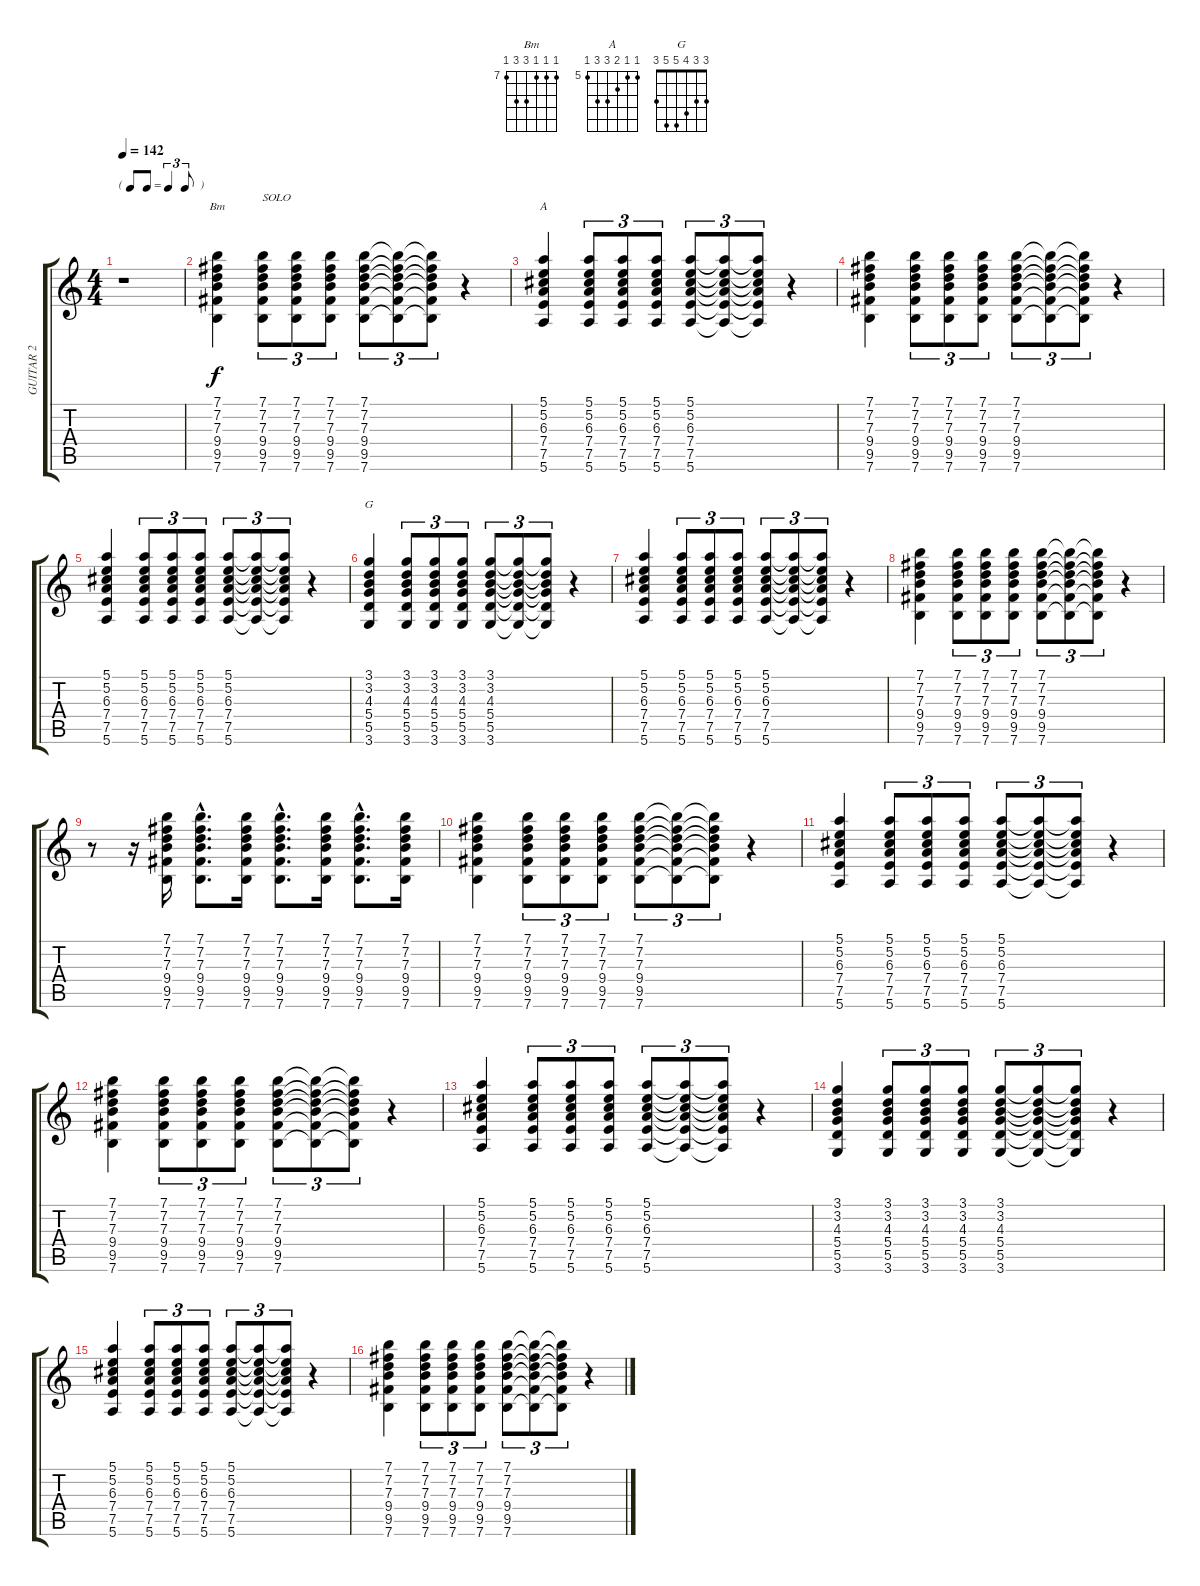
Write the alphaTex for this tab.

\track ("GUITAR 2" "GUITAR 2") {instrument electricguitarclean}
\staff {score tabs}
\tuning (E4 B3 G3 D3 A2 E2) {hide}
\chord ("Bm" 7 7 7 9 9 7) {firstfret 7}
\chord ("A" 5 5 6 7 7 5) {firstfret 5}
\chord ("G" 3 3 4 5 5 3)
\ts (4 4)
\tf triplet8th
\tempo 142
\clef g2
\ks c
r.1{dy f} |
(7.1 7.2 7.3 9.4 9.5 7.6).4{ch "Bm"} (7.1 7.2 7.3 9.4 9.5 7.6).8{tu (3 2) txt "SOLO"} (7.1 7.2 7.3 9.4 9.5 7.6).8{tu (3 2)} (7.1 7.2 7.3 9.4 9.5 7.6).8{tu (3 2)} (7.1 7.2 7.3 9.4 9.5 7.6).8{tu (3 2)} (7.1{t} 7.2{t} 7.3{t} 9.4{t} 9.5{t} 7.6{t}).8{tu (3 2)} (7.1{t} 7.2{t} 7.3{t} 9.4{t} 9.5{t} 7.6{t}).8{tu (3 2)} r.4 |
(5.1 5.2 6.3 7.4 7.5 5.6).4{ch "A"} (5.1 5.2 6.3 7.4 7.5 5.6).8{tu (3 2)} (5.1 5.2 6.3 7.4 7.5 5.6).8{tu (3 2)} (5.1 5.2 6.3 7.4 7.5 5.6).8{tu (3 2)} (5.1 5.2 6.3 7.4 7.5 5.6).8{tu (3 2)} (5.1{t} 5.2{t} 6.3{t} 7.4{t} 7.5{t} 5.6{t}).8{tu (3 2)} (5.1{t} 5.2{t} 6.3{t} 7.4{t} 7.5{t} 5.6{t}).8{tu (3 2)} r.4 |
(7.1 7.2 7.3 9.4 9.5 7.6).4 (7.1 7.2 7.3 9.4 9.5 7.6).8{tu (3 2)} (7.1 7.2 7.3 9.4 9.5 7.6).8{tu (3 2)} (7.1 7.2 7.3 9.4 9.5 7.6).8{tu (3 2)} (7.1 7.2 7.3 9.4 9.5 7.6).8{tu (3 2)} (7.1{t} 7.2{t} 7.3{t} 9.4{t} 9.5{t} 7.6{t}).8{tu (3 2)} (7.1{t} 7.2{t} 7.3{t} 9.4{t} 9.5{t} 7.6{t}).8{tu (3 2)} r.4 |
(5.1 5.2 6.3 7.4 7.5 5.6).4 (5.1 5.2 6.3 7.4 7.5 5.6).8{tu (3 2)} (5.1 5.2 6.3 7.4 7.5 5.6).8{tu (3 2)} (5.1 5.2 6.3 7.4 7.5 5.6).8{tu (3 2)} (5.1 5.2 6.3 7.4 7.5 5.6).8{tu (3 2)} (5.1{t} 5.2{t} 6.3{t} 7.4{t} 7.5{t} 5.6{t}).8{tu (3 2)} (5.1{t} 5.2{t} 6.3{t} 7.4{t} 7.5{t} 5.6{t}).8{tu (3 2)} r.4 |
(3.1 3.2 4.3 5.4 5.5 3.6).4{ch "G"} (3.1 3.2 4.3 5.4 5.5 3.6).8{tu (3 2)} (3.1 3.2 4.3 5.4 5.5 3.6).8{tu (3 2)} (3.1 3.2 4.3 5.4 5.5 3.6).8{tu (3 2)} (3.1 3.2 4.3 5.4 5.5 3.6).8{tu (3 2)} (3.1{t} 3.2{t} 4.3{t} 5.4{t} 5.5{t} 3.6{t}).8{tu (3 2)} (3.1{t} 3.2{t} 4.3{t} 5.4{t} 5.5{t} 3.6{t}).8{tu (3 2)} r.4 |
(5.1 5.2 6.3 7.4 7.5 5.6).4 (5.1 5.2 6.3 7.4 7.5 5.6).8{tu (3 2)} (5.1 5.2 6.3 7.4 7.5 5.6).8{tu (3 2)} (5.1 5.2 6.3 7.4 7.5 5.6).8{tu (3 2)} (5.1 5.2 6.3 7.4 7.5 5.6).8{tu (3 2)} (5.1{t} 5.2{t} 6.3{t} 7.4{t} 7.5{t} 5.6{t}).8{tu (3 2)} (5.1{t} 5.2{t} 6.3{t} 7.4{t} 7.5{t} 5.6{t}).8{tu (3 2)} r.4 |
(7.1 7.2 7.3 9.4 9.5 7.6).4 (7.1 7.2 7.3 9.4 9.5 7.6).8{tu (3 2)} (7.1 7.2 7.3 9.4 9.5 7.6).8{tu (3 2)} (7.1 7.2 7.3 9.4 9.5 7.6).8{tu (3 2)} (7.1 7.2 7.3 9.4 9.5 7.6).8{tu (3 2)} (7.1{t} 7.2{t} 7.3{t} 9.4{t} 9.5{t} 7.6{t}).8{tu (3 2)} (7.1{t} 7.2{t} 7.3{t} 9.4{t} 9.5{t} 7.6{t}).8{tu (3 2)} r.4 |
r.8 r.16 (7.1 7.2 7.3 9.4 9.5 7.6).16 (7.1{hac} 7.2{hac} 7.3{hac} 9.4{hac} 9.5{hac} 7.6{hac}).8{d} (7.1 7.2 7.3 9.4 9.5 7.6).16 (7.1{hac} 7.2{hac} 7.3{hac} 9.4{hac} 9.5{hac} 7.6{hac}).8{d} (7.1 7.2 7.3 9.4 9.5 7.6).16 (7.1{hac} 7.2{hac} 7.3{hac} 9.4{hac} 9.5{hac} 7.6{hac}).8{d} (7.1 7.2 7.3 9.4 9.5 7.6).16 |
(7.1 7.2 7.3 9.4 9.5 7.6).4 (7.1 7.2 7.3 9.4 9.5 7.6).8{tu (3 2)} (7.1 7.2 7.3 9.4 9.5 7.6).8{tu (3 2)} (7.1 7.2 7.3 9.4 9.5 7.6).8{tu (3 2)} (7.1 7.2 7.3 9.4 9.5 7.6).8{tu (3 2)} (7.1{t} 7.2{t} 7.3{t} 9.4{t} 9.5{t} 7.6{t}).8{tu (3 2)} (7.1{t} 7.2{t} 7.3{t} 9.4{t} 9.5{t} 7.6{t}).8{tu (3 2)} r.4 |
(5.1 5.2 6.3 7.4 7.5 5.6).4 (5.1 5.2 6.3 7.4 7.5 5.6).8{tu (3 2)} (5.1 5.2 6.3 7.4 7.5 5.6).8{tu (3 2)} (5.1 5.2 6.3 7.4 7.5 5.6).8{tu (3 2)} (5.1 5.2 6.3 7.4 7.5 5.6).8{tu (3 2)} (5.1{t} 5.2{t} 6.3{t} 7.4{t} 7.5{t} 5.6{t}).8{tu (3 2)} (5.1{t} 5.2{t} 6.3{t} 7.4{t} 7.5{t} 5.6{t}).8{tu (3 2)} r.4 |
(7.1 7.2 7.3 9.4 9.5 7.6).4 (7.1 7.2 7.3 9.4 9.5 7.6).8{tu (3 2)} (7.1 7.2 7.3 9.4 9.5 7.6).8{tu (3 2)} (7.1 7.2 7.3 9.4 9.5 7.6).8{tu (3 2)} (7.1 7.2 7.3 9.4 9.5 7.6).8{tu (3 2)} (7.1{t} 7.2{t} 7.3{t} 9.4{t} 9.5{t} 7.6{t}).8{tu (3 2)} (7.1{t} 7.2{t} 7.3{t} 9.4{t} 9.5{t} 7.6{t}).8{tu (3 2)} r.4 |
(5.1 5.2 6.3 7.4 7.5 5.6).4 (5.1 5.2 6.3 7.4 7.5 5.6).8{tu (3 2)} (5.1 5.2 6.3 7.4 7.5 5.6).8{tu (3 2)} (5.1 5.2 6.3 7.4 7.5 5.6).8{tu (3 2)} (5.1 5.2 6.3 7.4 7.5 5.6).8{tu (3 2)} (5.1{t} 5.2{t} 6.3{t} 7.4{t} 7.5{t} 5.6{t}).8{tu (3 2)} (5.1{t} 5.2{t} 6.3{t} 7.4{t} 7.5{t} 5.6{t}).8{tu (3 2)} r.4 |
(3.1 3.2 4.3 5.4 5.5 3.6).4 (3.1 3.2 4.3 5.4 5.5 3.6).8{tu (3 2)} (3.1 3.2 4.3 5.4 5.5 3.6).8{tu (3 2)} (3.1 3.2 4.3 5.4 5.5 3.6).8{tu (3 2)} (3.1 3.2 4.3 5.4 5.5 3.6).8{tu (3 2)} (3.1{t} 3.2{t} 4.3{t} 5.4{t} 5.5{t} 3.6{t}).8{tu (3 2)} (3.1{t} 3.2{t} 4.3{t} 5.4{t} 5.5{t} 3.6{t}).8{tu (3 2)} r.4 |
(5.1 5.2 6.3 7.4 7.5 5.6).4 (5.1 5.2 6.3 7.4 7.5 5.6).8{tu (3 2)} (5.1 5.2 6.3 7.4 7.5 5.6).8{tu (3 2)} (5.1 5.2 6.3 7.4 7.5 5.6).8{tu (3 2)} (5.1 5.2 6.3 7.4 7.5 5.6).8{tu (3 2)} (5.1{t} 5.2{t} 6.3{t} 7.4{t} 7.5{t} 5.6{t}).8{tu (3 2)} (5.1{t} 5.2{t} 6.3{t} 7.4{t} 7.5{t} 5.6{t}).8{tu (3 2)} r.4 |
(7.1 7.2 7.3 9.4 9.5 7.6).4 (7.1 7.2 7.3 9.4 9.5 7.6).8{tu (3 2)} (7.1 7.2 7.3 9.4 9.5 7.6).8{tu (3 2)} (7.1 7.2 7.3 9.4 9.5 7.6).8{tu (3 2)} (7.1 7.2 7.3 9.4 9.5 7.6).8{tu (3 2)} (7.1{t} 7.2{t} 7.3{t} 9.4{t} 9.5{t} 7.6{t}).8{tu (3 2)} (7.1{t} 7.2{t} 7.3{t} 9.4{t} 9.5{t} 7.6{t}).8{tu (3 2)} r.4
